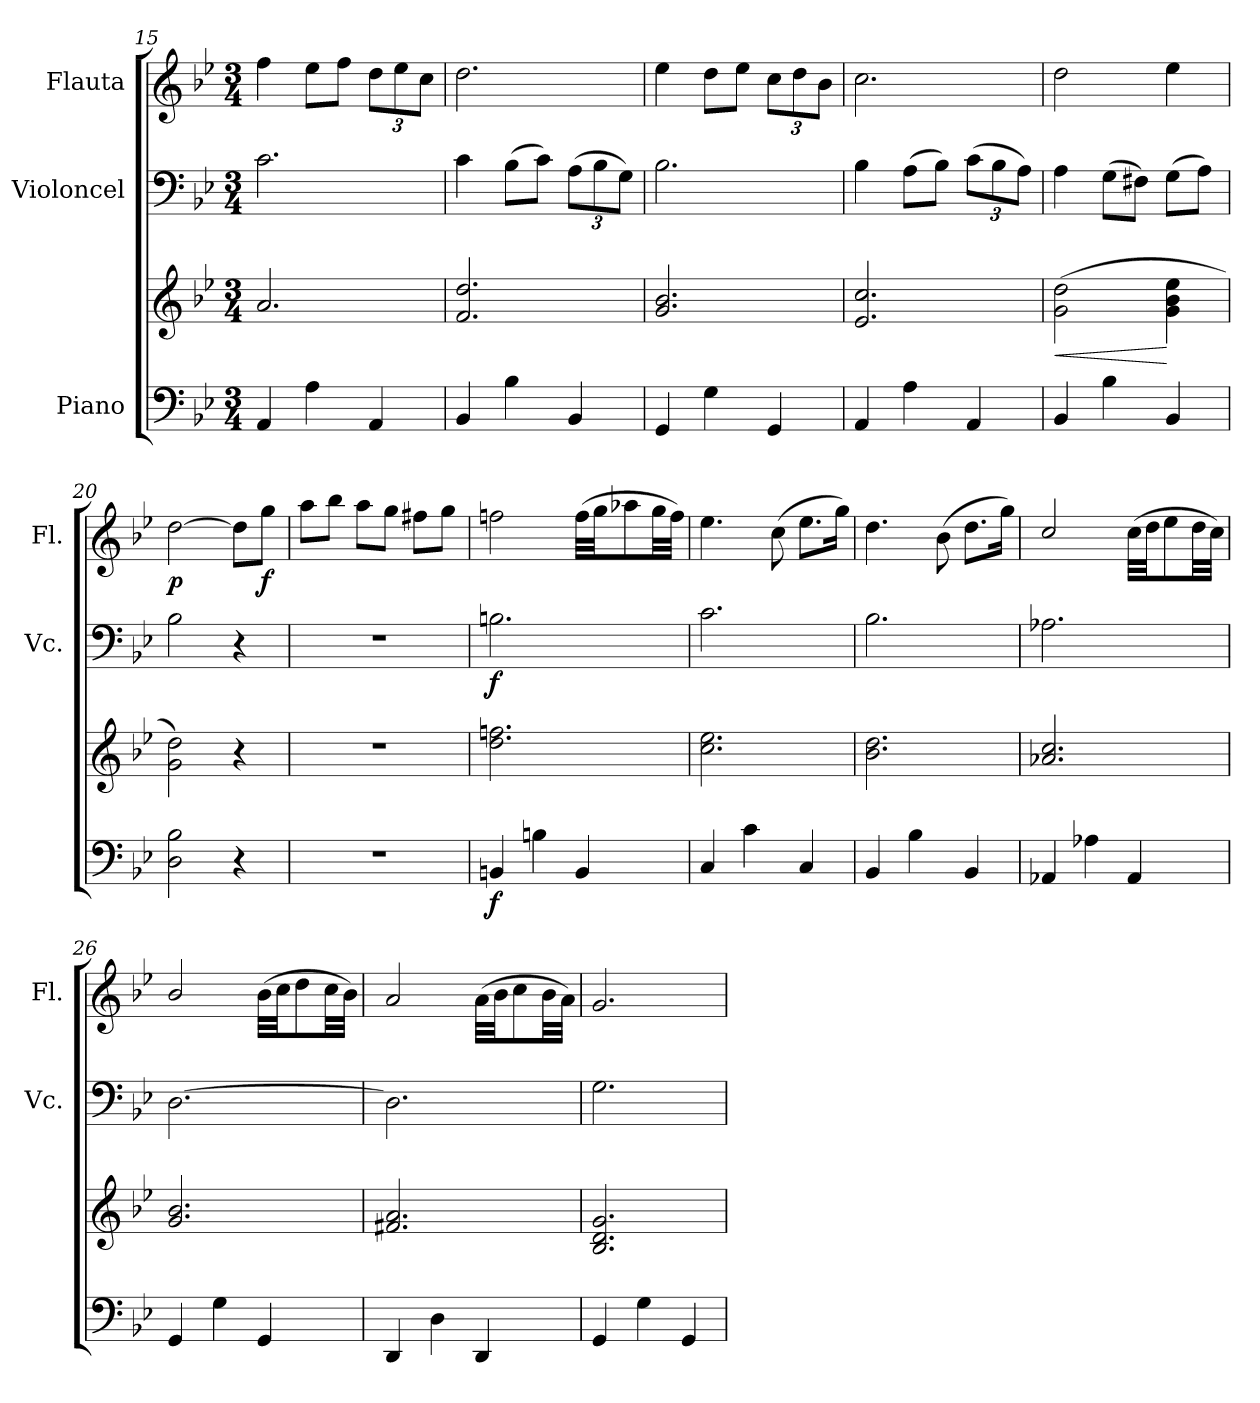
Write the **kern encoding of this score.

**kern	**kern	**dynam	**kern	**dynam	**kern	**dynam
*part3	*part3	*part3	*part2	*part2	*part1	*part1
*staff4	*staff3	*staff3/4	*staff2	*staff2	*staff1	*staff1
*I"Piano	*	*	*I"Violoncel	*	*I"Flauta	*
*	*	*	*I'Vc.	*	*I'Fl.	*
*clefF4	*clefG2	*	*clefF4	*	*clefG2	*
*k[b-e-]	*k[b-e-]	*	*k[b-e-]	*	*k[b-e-]	*
*M3/4	*M3/4	*	*M3/4	*	*M3/4	*
=15	=15	=15	=15	=15	=15	=15
4AA/	2.a/	.	2.c\	.	4ff\	.
4A\	.	.	.	.	8ee-\L	.
.	.	.	.	.	8ff\J	.
*	*	*	*	*	*Xbrackettup	*
4AA/	.	.	.	.	12dd\L	.
.	.	.	.	.	12ee-\	.
.	.	.	.	.	12cc\J	.
=16	=16	=16	=16	=16	=16	=16
4BB-/	2.f/ 2.dd/	.	4c\	.	2.dd\	.
4B-\	.	.	(8B-\L	.	.	.
.	.	.	8c\J)	.	.	.
*	*	*	*Xbrackettup	*	*	*
4BB-/	.	.	(12A\L	.	.	.
.	.	.	12B-\	.	.	.
.	.	.	12G\J)	.	.	.
=17	=17	=17	=17	=17	=17	=17
4GG/	2.g/ 2.b-/	.	2.B-\	.	4ee-\	.
4G\	.	.	.	.	8dd\L	.
.	.	.	.	.	8ee-\J	.
4GG/	.	.	.	.	12cc\L	.
.	.	.	.	.	12dd\	.
.	.	.	.	.	12b-\J	.
=18	=18	=18	=18	=18	=18	=18
4AA/	2.e-/ 2.cc/	.	4B-\	.	2.cc\	.
4A\	.	.	(8A\L	.	.	.
.	.	.	8B-\J)	.	.	.
4AA/	.	.	(12c\L	.	.	.
.	.	.	12B-\	.	.	.
.	.	.	12A\J)	.	.	.
=19	=19	=19	=19	=19	=19	=19
!	!	!LO:HP:b	!	!	!	!
4BB-/	(2g\ 2dd\	<	4A\	.	2dd\	.
4B-\	.	.	(8G\L	.	.	.
.	.	.	8F#X\J)	.	.	.
4BB-/	4g\ 4b-\ 4ee-\	[	(8G\L	.	4ee-\	.
.	.	.	8A\J)	.	.	.
=20	=20	=20	=20	=20	=20	=20
!	!	!LO:DY:a=2	!	!	!	!
!	!	!LO:DY:n=1:b	!	!	!	!LO:DY:b
2D\ 2B-\	2g\ 2dd\)	other-dynamics p	2B-\	.	[2dd\	p
4r	4r	.	4r	.	8dd\L]	.
!	!	!	!	!	!	!LO:DY:b
.	.	.	.	.	8gg\J	f
!!LO:PB:g=z
=21	=21	=21	=21	=21	=21	=21
2.r	2.r	.	2.r	.	8aa\L	.
.	.	.	.	.	8bb-\J	.
.	.	.	.	.	8aa\L	.
.	.	.	.	.	8gg\J	.
.	.	.	.	.	8ff#X\L	.
.	.	.	.	.	8gg\J	.
=22	=22	=22	=22	=22	=22	=22
!	!	!LO:DY:b=2	!	!LO:DY:b	!	!
4BBn/	2.dd\ 2.ffn\	f	2.Bn\	f	2ffn\	.
4Bn\	.	.	.	.	.	.
4BB/	.	.	.	.	(32ff\LLL	.
.	.	.	.	.	32gg\JJ	.
.	.	.	.	.	8aa-X\	.
.	.	.	.	.	32gg\LL	.
.	.	.	.	.	32ff\JJJ)	.
=23	=23	=23	=23	=23	=23	=23
4C/	2.cc\ 2.ee-\	.	2.c\	.	4.ee-\	.
4c\	.	.	.	.	.	.
.	.	.	.	.	(8cc\	.
4C/	.	.	.	.	8.ee-\L	.
.	.	.	.	.	16gg\Jk)	.
=24	=24	=24	=24	=24	=24	=24
4BB-/	2.b-\ 2.dd\	.	2.B-\	.	4.dd\	.
4B-\	.	.	.	.	.	.
.	.	.	.	.	(8b-\	.
4BB-/	.	.	.	.	8.dd\L	.
.	.	.	.	.	16gg\Jk)	.
=25	=25	=25	=25	=25	=25	=25
4AA-X/	2.a-X/ 2.cc/	.	2.A-X\	.	2cc/	.
4A-X\	.	.	.	.	.	.
4AA-/	.	.	.	.	(32cc\LLL	.
.	.	.	.	.	32dd\JJ	.
.	.	.	.	.	8ee-\	.
.	.	.	.	.	32dd\LL	.
.	.	.	.	.	32cc\JJJ)	.
=26	=26	=26	=26	=26	=26	=26
4GG/	2.g/ 2.b-/	.	[2.D\	.	2b-/	.
4G\	.	.	.	.	.	.
4GG/	.	.	.	.	(32b-\LLL	.
.	.	.	.	.	32cc\JJ	.
.	.	.	.	.	8dd\	.
.	.	.	.	.	32cc\LL	.
.	.	.	.	.	32b-\JJJ)	.
!!LO:LB:g=z
=27	=27	=27	=27	=27	=27	=27
4DD/	2.f#X/ 2.a/	.	2.D\]	.	2a/	.
4D\	.	.	.	.	.	.
4DD/	.	.	.	.	(32a\LLL	.
.	.	.	.	.	32b-\JJ	.
.	.	.	.	.	8cc\	.
.	.	.	.	.	32b-\LL	.
.	.	.	.	.	32a\JJJ)	.
=28	=28	=28	=28	=28	=28	=28
4GG/	2.B-/ 2.d/ 2.g/	.	2.G\	.	2.g/	.
4G\	.	.	.	.	.	.
4GG/	.	.	.	.	.	.
=	=	=	=	=	=	=
*-	*-	*-	*-	*-	*-	*-
